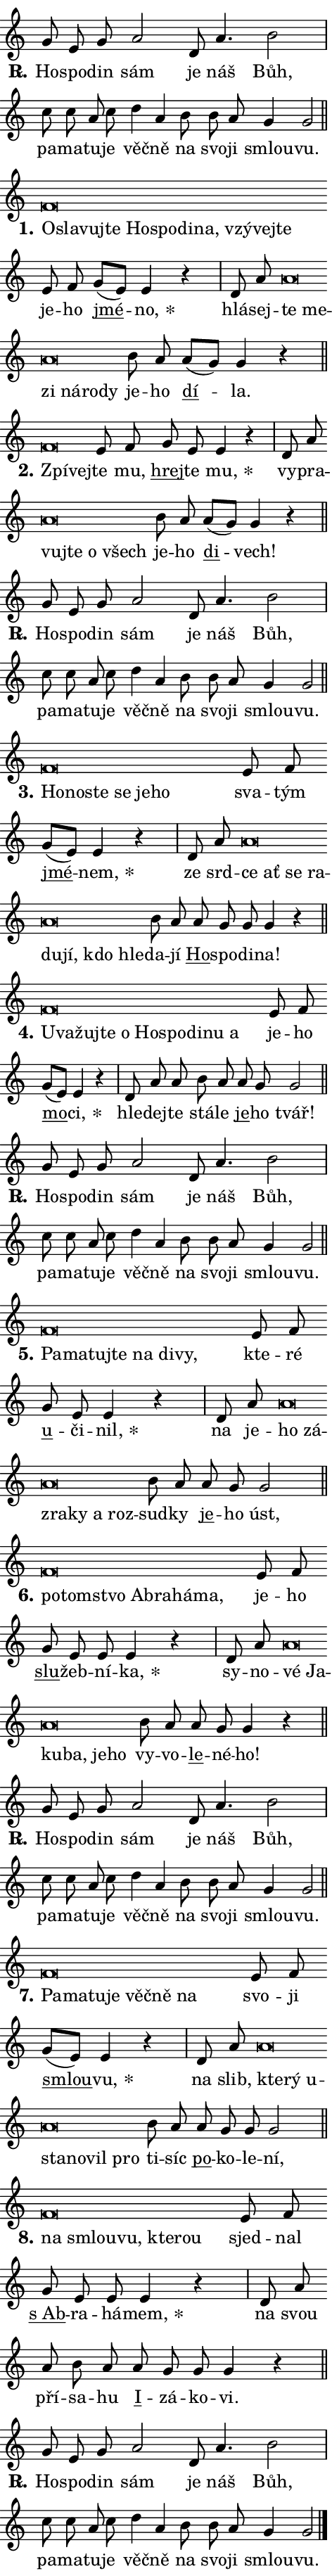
\version "2.24.0"
\header { tagline = "" }
\paper {
  indent = 0\cm
  top-margin = 0\cm
  right-margin = 0.13\cm % to fit lyric hyphens
  bottom-margin = 0\cm
  left-margin = 0\cm
  paper-width = 8\cm
  page-breaking = #ly:one-page-breaking
  system-system-spacing.basic-distance = #11
  score-system-spacing.basic-distance = #11
  ragged-last = ##f
}


%% Author: Thomas Morley
%% https://lists.gnu.org/archive/html/lilypond-user/2020-05/msg00002.html
#(define (line-position grob)
"Returns position of @var[grob} in current system:
   @code{'start}, if at first time-step
   @code{'end}, if at last time-step
   @code{'middle} otherwise
"
  (let* ((col (ly:item-get-column grob))
         (ln (ly:grob-object col 'left-neighbor))
         (rn (ly:grob-object col 'right-neighbor))
         (col-to-check-left (if (ly:grob? ln) ln col))
         (col-to-check-right (if (ly:grob? rn) rn col))
         (break-dir-left
           (and
             (ly:grob-property col-to-check-left 'non-musical #f)
             (ly:item-break-dir col-to-check-left)))
         (break-dir-right
           (and
             (ly:grob-property col-to-check-right 'non-musical #f)
             (ly:item-break-dir col-to-check-right))))
        (cond ((eqv? 1 break-dir-left) 'start)
              ((eqv? -1 break-dir-right) 'end)
              (else 'middle))))

#(define (tranparent-at-line-position vctor)
  (lambda (grob)
  "Relying on @code{line-position} select the relevant enry from @var{vctor}.
Used to determine transparency,"
    (case (line-position grob)
      ((end) (not (vector-ref vctor 0)))
      ((middle) (not (vector-ref vctor 1)))
      ((start) (not (vector-ref vctor 2))))))

noteHeadBreakVisibility =
#(define-music-function (break-visibility)(vector?)
"Makes @code{NoteHead}s transparent relying on @var{break-visibility}"
#{
  \override NoteHead.transparent =
    #(tranparent-at-line-position break-visibility)
#})

#(define delete-ledgers-for-transparent-note-heads
  (lambda (grob)
    "Reads whether a @code{NoteHead} is transparent.
If so this @code{NoteHead} is removed from @code{'note-heads} from
@var{grob}, which is supposed to be @code{LedgerLineSpanner}.
As a result ledgers are not printed for this @code{NoteHead}"
    (let* ((nhds-array (ly:grob-object grob 'note-heads))
           (nhds-list
             (if (ly:grob-array? nhds-array)
                 (ly:grob-array->list nhds-array)
                 '()))
           ;; Relies on the transparent-property being done before
           ;; Staff.LedgerLineSpanner.after-line-breaking is executed.
           ;; This is fragile ...
           (to-keep
             (remove
               (lambda (nhd)
                 (ly:grob-property nhd 'transparent #f))
               nhds-list)))
      ;; TODO find a better method to iterate over grob-arrays, similiar
      ;; to filter/remove etc for lists
      ;; For now rebuilt from scratch
      (set! (ly:grob-object grob 'note-heads)  '())
      (for-each
        (lambda (nhd)
          (ly:pointer-group-interface::add-grob grob 'note-heads nhd))
        to-keep))))

squashNotes = {
  \override NoteHead.X-extent = #'(-0.2 . 0.2)
  \override NoteHead.Y-extent = #'(-0.75 . 0)
  \override NoteHead.stencil =
    #(lambda (grob)
       (let ((pos (ly:grob-property grob 'staff-position)))
         (begin
           (if (< pos -7) (display "ERROR: Lower brevis then expected\n") (display ""))
           (if (<= pos -6) ly:text-interface::print ly:note-head::print))))
}
unSquashNotes = {
  \revert NoteHead.X-extent
  \revert NoteHead.Y-extent
  \revert NoteHead.stencil
}

hideNotes = \noteHeadBreakVisibility #begin-of-line-visible
unHideNotes = \noteHeadBreakVisibility #all-visible

% work-around for resetting accidentals
% https://lilypond.org/doc/v2.23/Documentation/notation/displaying-rhythms#unmetered-music
cadenzaMeasure = {
  \cadenzaOff
  \partial 1024 s1024
  \cadenzaOn
}

#(define-markup-command (accent layout props text) (markup?)
  "Underline accented syllable"
  (interpret-markup layout props
    #{\markup \override #'(offset . 4.3) \underline { #text }#}))

responsum = \markup \concat {
  "R" \hspace #-1.05 \path #0.1 #'((moveto 0 0.07) (lineto 0.9 0.8)) \hspace #0.05 "."
}

spaceSize = #0.6828661417322834 % exact space size for TeX Gyre Schola

\layout {
  \context {
    \Staff
    \remove "Time_signature_engraver"
    \override LedgerLineSpanner.after-line-breaking = #delete-ledgers-for-transparent-note-heads
  }
  \context {
    \Lyrics {
      \override LyricSpace.minimum-distance = \spaceSize
      \override LyricText.font-name = #"TeX Gyre Schola"
      \override LyricText.font-size = 1
      \override StanzaNumber.font-name = #"TeX Gyre Schola Bold"
      \override StanzaNumber.font-size = 1
    }
  }
  \context {
    \Score 
    \override NoteHead.text =
      #(lambda (grob) 
        (let ((pos (ly:grob-property grob 'staff-position)))
          #{\markup {
            \combine
              \halign #-0.55 \raise #(if (= pos -6) 0 0.5) \override #'(thickness . 2) \draw-line #'(3.2 . 0)
              \musicglyph "noteheads.sM1"
          }#}))
  }
}

% magnetic-lyrics.ily
%
%   written by
%     Jean Abou Samra <jean@abou-samra.fr>
%     Werner Lemberg <wl@gnu.org>
%
%   adapted by
%     Jiri Hon <jiri.hon@gmail.com>
%
% Version 2022-Apr-15

% https://www.mail-archive.com/lilypond-user@gnu.org/msg149350.html

#(define (Left_hyphen_pointer_engraver context)
   "Collect syllable-hyphen-syllable occurrences in lyrics and store
them in properties.  This engraver only looks to the left.  For
example, if the lyrics input is @code{foo -- bar}, it does the
following.

@itemize @bullet
@item
Set the @code{text} property of the @code{LyricHyphen} grob between
@q{foo} and @q{bar} to @code{foo}.

@item
Set the @code{left-hyphen} property of the @code{LyricText} grob with
text @q{foo} to the @code{LyricHyphen} grob between @q{foo} and
@q{bar}.
@end itemize

Use this auxiliary engraver in combination with the
@code{lyric-@/text::@/apply-@/magnetic-@/offset!} hook."
   (let ((hyphen #f)
         (text #f))
     (make-engraver
      (acknowledgers
       ((lyric-syllable-interface engraver grob source-engraver)
        (set! text grob)))
      (end-acknowledgers
       ((lyric-hyphen-interface engraver grob source-engraver)
        ;(when (not (grob::has-interface grob 'lyric-space-interface))
          (set! hyphen grob)));)
      ((stop-translation-timestep engraver)
       (when (and text hyphen)
         (ly:grob-set-object! text 'left-hyphen hyphen))
       (set! text #f)
       (set! hyphen #f)))))

#(define (lyric-text::apply-magnetic-offset! grob)
   "If the space between two syllables is less than the value in
property @code{LyricText@/.details@/.squash-threshold}, move the right
syllable to the left so that it gets concatenated with the left
syllable.

Use this function as a hook for
@code{LyricText@/.after-@/line-@/breaking} if the
@code{Left_@/hyphen_@/pointer_@/engraver} is active."
   (let ((hyphen (ly:grob-object grob 'left-hyphen #f)))
     (when hyphen
       (let ((left-text (ly:spanner-bound hyphen LEFT)))
         (when (grob::has-interface left-text 'lyric-syllable-interface)
           (let* ((common (ly:grob-common-refpoint grob left-text X))
                  (this-x-ext (ly:grob-extent grob common X))
                  (left-x-ext
                   (begin
                     ;; Trigger magnetism for left-text.
                     (ly:grob-property left-text 'after-line-breaking)
                     (ly:grob-extent left-text common X)))
                  ;; `delta` is the gap width between two syllables.
                  (delta (- (interval-start this-x-ext)
                            (interval-end left-x-ext)))
                  (details (ly:grob-property grob 'details))
                  (threshold (assoc-get 'squash-threshold details 0.2)))
             (when (< delta threshold)
               (let* (;; We have to manipulate the input text so that
                      ;; ligatures crossing syllable boundaries are not
                      ;; disabled.  For languages based on the Latin
                      ;; script this is essentially a beautification.
                      ;; However, for non-Western scripts it can be a
                      ;; necessity.
                      (lt (ly:grob-property left-text 'text))
                      (rt (ly:grob-property grob 'text))
                      (is-space (grob::has-interface hyphen 'lyric-space-interface))
                      (space (if is-space " " ""))
                      (extra-delta (if is-space spaceSize 0))
                      ;; Append new syllable.
                      (ltrt-space (if (and (string? lt) (string? rt))
                                (string-append lt space rt)
                                (make-concat-markup (list lt space rt))))
                      ;; Right-align `ltrt` to the right side.
                      (ltrt-space-markup (grob-interpret-markup
                               grob
                               (make-translate-markup
                                (cons (interval-length this-x-ext) 0)
                                (make-right-align-markup ltrt-space)))))
                 (begin
                   ;; Don't print `left-text`.
                   (ly:grob-set-property! left-text 'stencil #f)
                   ;; Set text and stencil (which holds all collected
                   ;; syllables so far) and shift it to the left.
                   (ly:grob-set-property! grob 'text ltrt-space)
                   (ly:grob-set-property! grob 'stencil ltrt-space-markup)
                   (ly:grob-translate-axis! grob (- (- delta extra-delta)) X))))))))))


#(define (lyric-hyphen::displace-bounds-first grob)
   ;; Make very sure this callback isn't triggered too early.
   (let ((left (ly:spanner-bound grob LEFT))
         (right (ly:spanner-bound grob RIGHT)))
     (ly:grob-property left 'after-line-breaking)
     (ly:grob-property right 'after-line-breaking)
     (ly:lyric-hyphen::print grob)))

squashThreshold = #0.4

\layout {
  \context {
    \Lyrics
    \consists #Left_hyphen_pointer_engraver
    \override LyricText.after-line-breaking =
      #lyric-text::apply-magnetic-offset!
    \override LyricHyphen.stencil = #lyric-hyphen::displace-bounds-first
    \override LyricText.details.squash-threshold = \squashThreshold
    \override LyricHyphen.minimum-distance = 0
    \override LyricHyphen.minimum-length = \squashThreshold
  }
}

squashText = \override LyricText.details.squash-threshold = 9999
unSquashText = \override LyricText.details.squash-threshold = \squashThreshold

leftText = \override LyricText.self-alignment-X = #LEFT
unLeftText = \revert LyricText.self-alignment-X

starOffset = #(lambda (grob) 
                (let ((x_offset (ly:self-alignment-interface::aligned-on-x-parent grob)))
                  (if (= x_offset 0) 0 (+ x_offset 1.2))))

star = #(define-music-function (syllable)(string?)
"Append star separator at the end of a syllable"
#{
  \once \override LyricText.X-offset = #starOffset
  \lyricmode { \markup {
    #syllable
    \override #'((font-name . "TeX Gyre Schola Bold")) \hspace #0.2 \lower #0.65 \larger "*"
  } }
#})

starAccent = #(define-music-function (syllable)(string?)
"Append star separator at the end of a syllable and make accent"
#{
  \once \override LyricText.X-offset = #starOffset
  \lyricmode { \markup {
    \accent #syllable
    \override #'((font-name . "TeX Gyre Schola Bold")) \hspace #0.2 \lower #0.65 \larger "*"
  } }
#})

breath = #(define-music-function (syllable)(string?)
"Append breathing indicator at the end of a syllable"
#{
  \lyricmode { \markup { #syllable "+" } }
#})

optionalBreath = #(define-music-function (syllable)(string?)
"Append optional breathing indicator at the end of a syllable"
#{
  \lyricmode { \markup { #syllable "(+)" } }
#})


\score {
    <<
        \new Voice = "melody" { \cadenzaOn \key c \major \relative { g'8 e g a2 d,8 a'4. b2 \cadenzaMeasure \bar "|" c8 c a c \bar "" d4 a \bar "" b8 b a g4 g2 \cadenzaMeasure \bar "||" \break } }
        \new Lyrics \lyricsto "melody" { \lyricmode { \set stanza = \responsum
Ho -- spo -- din sám je náš Bůh, pa -- ma -- tu -- je věč -- ně na svo -- ji smlou -- vu. } }
    >>
    \layout {}
}

\score {
    <<
        \new Voice = "melody" { \cadenzaOn \key c \major \relative { \squashNotes f'\breve*1/16 \hideNotes \breve*1/16 \bar "" \breve*1/16 \bar "" \breve*1/16 \bar "" \breve*1/16 \bar "" \breve*1/16 \bar "" \breve*1/16 \bar "" \breve*1/16 \bar "" \breve*1/16 \bar "" \breve*1/16 \breve*1/16 \bar "" \unHideNotes \unSquashNotes e8 f \bar "" g[( e)] e4 r \cadenzaMeasure \bar "|" d8 a' \bar "" \squashNotes a\breve*1/16 \hideNotes \breve*1/16 \bar "" \breve*1/16 \bar "" \breve*1/16 \bar "" \breve*1/16 \breve*1/16 \bar "" \unHideNotes \unSquashNotes b8 a \bar "" a[( g)] g4 r \cadenzaMeasure \bar "||" \break } }
        \new Lyrics \lyricsto "melody" { \lyricmode { \set stanza = "1."
\leftText O -- \squashText sla -- vuj -- te Ho -- spo -- di -- na, vzý -- vej -- te \unLeftText \unSquashText je -- ho \markup \accent jmé -- \star no, hlá -- sej -- \leftText te \squashText me -- zi ná -- ro -- dy \unLeftText \unSquashText je -- ho \markup \accent dí -- la. } }
    >>
    \layout {}
}

\score {
    <<
        \new Voice = "melody" { \cadenzaOn \key c \major \relative { \squashNotes f'\breve*1/16 \hideNotes \breve*1/16 \bar "" \unHideNotes \unSquashNotes e8 f \bar "" g e e4 r \cadenzaMeasure \bar "|" d8 a' \bar "" \squashNotes a\breve*1/16 \hideNotes \breve*1/16 \bar "" \breve*1/16 \breve*1/16 \bar "" \unHideNotes \unSquashNotes b8 a \bar "" a[( g)] g4 r \cadenzaMeasure \bar "||" \break } }
        \new Lyrics \lyricsto "melody" { \lyricmode { \set stanza = "2."
\leftText Zpí -- \squashText vej -- \unLeftText \unSquashText te mu, \markup \accent hrej -- te \star mu, vy -- pra -- \leftText vuj -- \squashText te o všech \unLeftText \unSquashText je -- ho \markup \accent di -- vech! } }
    >>
    \layout {}
}

\score {
    <<
        \new Voice = "melody" { \cadenzaOn \key c \major \relative { g'8 e g a2 d,8 a'4. b2 \cadenzaMeasure \bar "|" c8 c a c \bar "" d4 a \bar "" b8 b a g4 g2 \cadenzaMeasure \bar "||" \break } }
        \new Lyrics \lyricsto "melody" { \lyricmode { \set stanza = \responsum
Ho -- spo -- din sám je náš Bůh, pa -- ma -- tu -- je věč -- ně na svo -- ji smlou -- vu. } }
    >>
    \layout {}
}

\score {
    <<
        \new Voice = "melody" { \cadenzaOn \key c \major \relative { \squashNotes f'\breve*1/16 \hideNotes \breve*1/16 \bar "" \breve*1/16 \bar "" \breve*1/16 \bar "" \breve*1/16 \breve*1/16 \bar "" \unHideNotes \unSquashNotes e8 f \bar "" g[( e)] e4 r \cadenzaMeasure \bar "|" d8 a' \bar "" \squashNotes a\breve*1/16 \hideNotes \breve*1/16 \bar "" \breve*1/16 \bar "" \breve*1/16 \bar "" \breve*1/16 \bar "" \breve*1/16 \bar "" \breve*1/16 \breve*1/16 \bar "" \unHideNotes \unSquashNotes b8 a \bar "" a g g g4 r \cadenzaMeasure \bar "||" \break } }
        \new Lyrics \lyricsto "melody" { \lyricmode { \set stanza = "3."
\leftText Ho -- \squashText no -- ste se je -- ho \unLeftText \unSquashText sva -- tým \markup \accent jmé -- \star nem, ze srd -- \leftText ce \squashText ať se ra -- du -- jí, kdo hle -- \unLeftText \unSquashText da -- jí \markup \accent Ho -- spo -- di -- na! } }
    >>
    \layout {}
}

\score {
    <<
        \new Voice = "melody" { \cadenzaOn \key c \major \relative { \squashNotes f'\breve*1/16 \hideNotes \breve*1/16 \bar "" \breve*1/16 \bar "" \breve*1/16 \bar "" \breve*1/16 \bar "" \breve*1/16 \bar "" \breve*1/16 \bar "" \breve*1/16 \bar "" \breve*1/16 \breve*1/16 \bar "" \unHideNotes \unSquashNotes e8 f \bar "" g[( e)] e4 r \cadenzaMeasure \bar "|" d8 a' a \bar "" b8 a \bar "" a g g2 \cadenzaMeasure \bar "||" \break } }
        \new Lyrics \lyricsto "melody" { \lyricmode { \set stanza = "4."
\leftText U -- \squashText va -- žuj -- te o Ho -- spo -- di -- nu a \unLeftText \unSquashText je -- ho \markup \accent mo -- \star ci, hle -- dej -- te stá -- le \markup \accent je -- ho tvář! } }
    >>
    \layout {}
}

\score {
    <<
        \new Voice = "melody" { \cadenzaOn \key c \major \relative { g'8 e g a2 d,8 a'4. b2 \cadenzaMeasure \bar "|" c8 c a c \bar "" d4 a \bar "" b8 b a g4 g2 \cadenzaMeasure \bar "||" \break } }
        \new Lyrics \lyricsto "melody" { \lyricmode { \set stanza = \responsum
Ho -- spo -- din sám je náš Bůh, pa -- ma -- tu -- je věč -- ně na svo -- ji smlou -- vu. } }
    >>
    \layout {}
}

\score {
    <<
        \new Voice = "melody" { \cadenzaOn \key c \major \relative { \squashNotes f'\breve*1/16 \hideNotes \breve*1/16 \bar "" \breve*1/16 \bar "" \breve*1/16 \bar "" \breve*1/16 \bar "" \breve*1/16 \breve*1/16 \bar "" \unHideNotes \unSquashNotes e8 f \bar "" g e e4 r \cadenzaMeasure \bar "|" d8 a' \bar "" \squashNotes a\breve*1/16 \hideNotes \breve*1/16 \bar "" \breve*1/16 \bar "" \breve*1/16 \bar "" \breve*1/16 \breve*1/16 \bar "" \unHideNotes \unSquashNotes b8 a \bar "" a g g2 \cadenzaMeasure \bar "||" \break } }
        \new Lyrics \lyricsto "melody" { \lyricmode { \set stanza = "5."
\leftText Pa -- \squashText ma -- tuj -- te na di -- vy, \unLeftText \unSquashText kte -- ré \markup \accent u -- či -- \star nil, na je -- \leftText ho \squashText zá -- zra -- ky a roz -- \unLeftText \unSquashText sud -- ky \markup \accent je -- ho úst, } }
    >>
    \layout {}
}

\score {
    <<
        \new Voice = "melody" { \cadenzaOn \key c \major \relative { \squashNotes f'\breve*1/16 \hideNotes \breve*1/16 \bar "" \breve*1/16 \bar "" \breve*1/16 \bar "" \breve*1/16 \bar "" \breve*1/16 \breve*1/16 \bar "" \unHideNotes \unSquashNotes e8 f \bar "" g e e e4 r \cadenzaMeasure \bar "|" d8 a' \bar "" \squashNotes a\breve*1/16 \hideNotes \breve*1/16 \bar "" \breve*1/16 \bar "" \breve*1/16 \bar "" \breve*1/16 \breve*1/16 \bar "" \unHideNotes \unSquashNotes b8 a \bar "" a g g4 r \cadenzaMeasure \bar "||" \break } }
        \new Lyrics \lyricsto "melody" { \lyricmode { \set stanza = "6."
\leftText po -- \squashText tom -- stvo Ab -- ra -- há -- ma, \unLeftText \unSquashText je -- ho \markup \accent slu -- žeb -- ní -- \star ka, sy -- no -- \leftText vé \squashText Ja -- ku -- ba, je -- ho \unLeftText \unSquashText vy -- vo -- \markup \accent le -- né -- ho! } }
    >>
    \layout {}
}

\score {
    <<
        \new Voice = "melody" { \cadenzaOn \key c \major \relative { g'8 e g a2 d,8 a'4. b2 \cadenzaMeasure \bar "|" c8 c a c \bar "" d4 a \bar "" b8 b a g4 g2 \cadenzaMeasure \bar "||" \break } }
        \new Lyrics \lyricsto "melody" { \lyricmode { \set stanza = \responsum
Ho -- spo -- din sám je náš Bůh, pa -- ma -- tu -- je věč -- ně na svo -- ji smlou -- vu. } }
    >>
    \layout {}
}

\score {
    <<
        \new Voice = "melody" { \cadenzaOn \key c \major \relative { \squashNotes f'\breve*1/16 \hideNotes \breve*1/16 \bar "" \breve*1/16 \bar "" \breve*1/16 \bar "" \breve*1/16 \bar "" \breve*1/16 \breve*1/16 \bar "" \unHideNotes \unSquashNotes e8 f \bar "" g[( e)] e4 r \cadenzaMeasure \bar "|" d8 a' \bar "" \squashNotes a\breve*1/16 \hideNotes \breve*1/16 \bar "" \breve*1/16 \bar "" \breve*1/16 \bar "" \breve*1/16 \bar "" \breve*1/16 \breve*1/16 \bar "" \unHideNotes \unSquashNotes b8 a \bar "" a g g g2 \cadenzaMeasure \bar "||" \break } }
        \new Lyrics \lyricsto "melody" { \lyricmode { \set stanza = "7."
\leftText Pa -- \squashText ma -- tu -- je věč -- ně na \unLeftText \unSquashText svo -- ji \markup \accent smlou -- \star vu, na slib, \leftText kte -- \squashText rý u -- sta -- no -- vil pro \unLeftText \unSquashText ti -- síc \markup \accent po -- ko -- le -- ní, } }
    >>
    \layout {}
}

\score {
    <<
        \new Voice = "melody" { \cadenzaOn \key c \major \relative { \squashNotes f'\breve*1/16 \hideNotes \breve*1/16 \bar "" \breve*1/16 \bar "" \breve*1/16 \breve*1/16 \bar "" \unHideNotes \unSquashNotes e8 f \bar "" g e e e4 r \cadenzaMeasure \bar "|" d8 a' \bar "" a b8 a \bar "" a g g g4 r \cadenzaMeasure \bar "||" \break } }
        \new Lyrics \lyricsto "melody" { \lyricmode { \set stanza = "8."
\leftText na \squashText smlou -- vu, kte -- rou \unLeftText \unSquashText sjed -- nal \markup \accent "s Ab" -- ra -- há -- \star mem, na svou pří -- sa -- hu \markup \accent I -- zá -- ko -- vi. } }
    >>
    \layout {}
}

\score {
    <<
        \new Voice = "melody" { \cadenzaOn \key c \major \relative { g'8 e g a2 d,8 a'4. b2 \cadenzaMeasure \bar "|" c8 c a c \bar "" d4 a \bar "" b8 b a g4 g2 \cadenzaMeasure \bar "||" \break } \bar "|." }
        \new Lyrics \lyricsto "melody" { \lyricmode { \set stanza = \responsum
Ho -- spo -- din sám je náš Bůh, pa -- ma -- tu -- je věč -- ně na svo -- ji smlou -- vu. } }
    >>
    \layout {}
}
